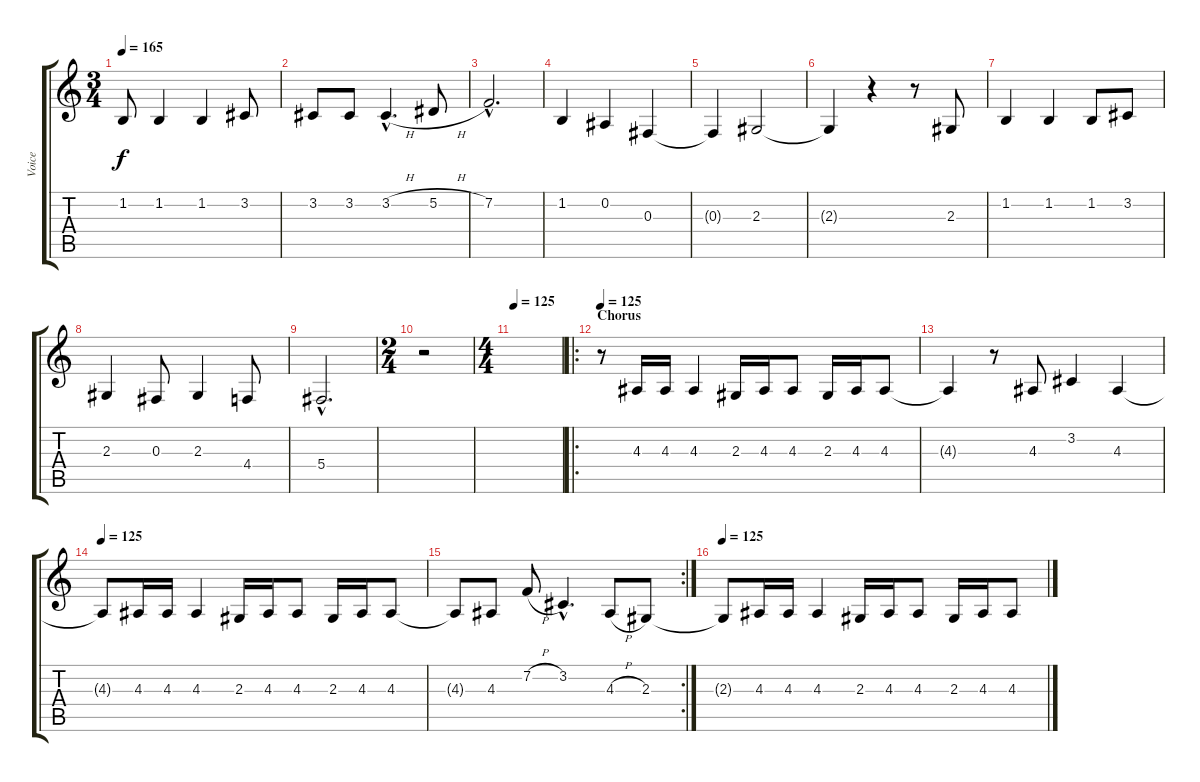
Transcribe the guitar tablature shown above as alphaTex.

\track ("Voice" "Voice") {instrument clarinet}
\staff {score tabs}
\tuning (Eb4 Bb3 Gb3 Db3 Ab2 Eb2) {hide}
\ts (3 4)
\tempo 165
\clef g2
\ks c
1.2.8{dy f} 1.2.4 1.2.4 3.2.8 |
3.2.8 3.2.8 3.2{h hac}.4{d} 5.2{h}.8 |
7.2{hac}.2{d} |
1.2.4 0.2.4 0.3.4 |
0.3{t}.4 2.3.2 |
2.3{t}.4 r.4 r.8 2.3.8 |
1.2.4 1.2.4 1.2.8 3.2.8 |
2.3.4 0.3.8 2.3.4 4.4.8 |
5.4{hac}.2{d} |
\ts (2 4)
r.2 |
\ts (4 4)
\tempo 125
|
\ro
\section ("" "Chorus")
\tempo 125
r.8 4.3.16 4.3.16 4.3.4 2.3.16 4.3.16 4.3.8 2.3.16 4.3.16 4.3.8 |
4.3{t}.4 r.8 4.3.8 3.2.4 4.3.4 |
\tempo 125
4.3{t}.8 4.3.16 4.3.16 4.3.4 2.3.16 4.3.16 4.3.8 2.3.16 4.3.16 4.3.8 |
\rc 2
4.3{t}.8 4.3.8 7.2{h}.8 3.2{hac}.4{d} 4.3{h}.8 2.3.8 |
\tempo 125
2.3{t}.8 4.3.16 4.3.16 4.3.4 2.3.16 4.3.16 4.3.8 2.3.16 4.3.16 4.3.8
